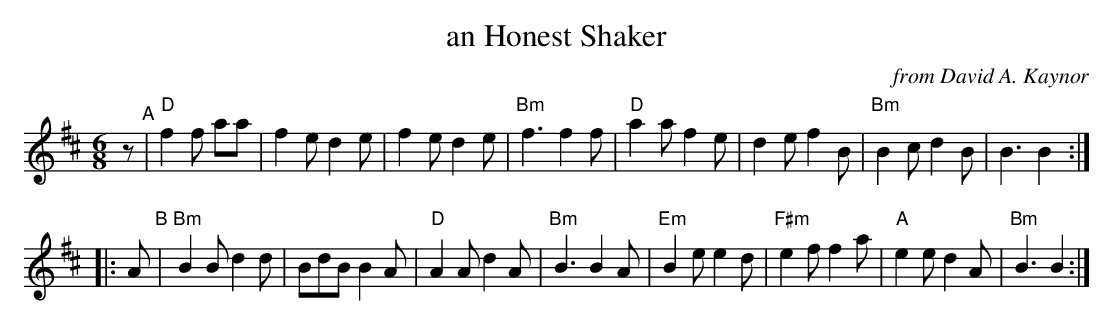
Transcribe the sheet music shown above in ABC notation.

X:1
T: an Honest Shaker
O: from David A. Kaynor
M: 6/8
L: 1/8
K: D	% and Bm
z "^A"|\
"D"f2f aa | f2e d2e | f2e d2e | "Bm"f3 f2f |\
"D"a2a f2e | d2e f2B | "Bm"B2c d2B | B3 B2 :|
|: A "^B"|\
"Bm"B2B d2d | BdB B2A | "D"A2A d2A | "Bm"B3 B2A |\
"Em"B2e e2d | "F#m"e2f f2a | "A"e2e d2A | "Bm"B3 B2 :|
